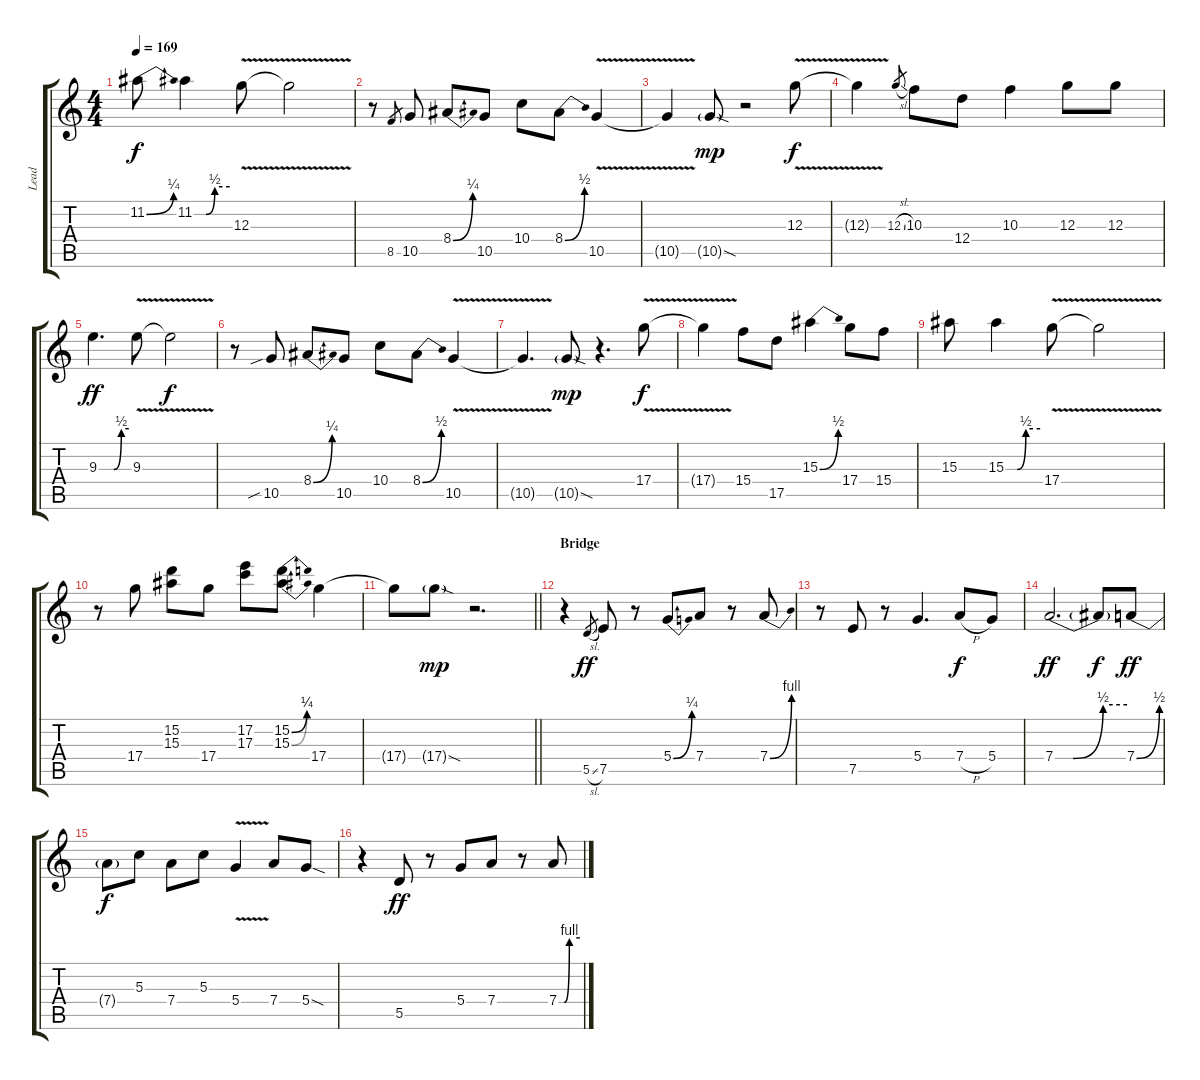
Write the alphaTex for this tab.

\track ("Lead" "Lead") {instrument distortionguitar}
\staff {score tabs}
\tuning (E4 B3 G3 D3 A2 E2) {hide}
\ts (4 4)
\tempo 169
\clef g2
\ks c
11.2{be (bend 0 0 60 1)}.8{dy f} 11.2{be (custom 0 0 20 0 35 2 60 2)}.4 12.3{v}.8 12.3{t}.2 |
r.8 8.5.8{gr} 10.5.8 8.4{be (bend 0 0 60 1)}.8 10.5.8 10.4.8 8.4{be (bend 0 0 60 2)}.8 10.5{v}.4 |
10.5{t}.4 10.5{sod g}.8{dy mp} r.2 12.3{v}.8{dy f} |
12.3{t}.4 12.3{sl}.8{gr} 10.3.8 12.4.8 10.3.4 12.3.8 12.3.8 |
9.3{be (custom 0 0 30 0 45 2 60 2)}.4{d dy ff} 9.3{v}.8 9.3{t}.2{dy f} |
r.8 10.5{sib}.8 8.4{be (bend 0 0 60 1)}.8 10.5.8 10.4.8 8.4{be (bend 0 0 60 2)}.8 10.5{v}.4 |
10.5{t}.4{d} 10.5{sod g}.8{dy mp} r.4{d} 17.4{v}.8{dy f} |
17.4{t}.4 15.4.8 17.5.8 15.3{be (bend 0 0 60 2)}.4 17.4.8 15.4.8 |
15.3.8 15.3{be (custom 0 0 20 0 35 2 60 2)}.4 17.4{v}.8 17.4{t}.2 |
r.8 17.4.8 (15.2 15.3).8 17.4.8 (17.2 17.3).8 (15.2{be (bend 0 0 60 1)} 15.3{be (bend 0 0 60 1)}).8 17.4.4 |
\barLineRight lightlight
17.4{t}.8 17.4{sod g}.8{dy mp} r.2{d} |
\section ("" "Bridge")
r.4 5.5{sl}.8{gr dy ff} 7.5.8 r.8 5.4{be (bend 0 0 60 1)}.8 7.4.8 r.8 7.4{be (bend 0 0 60 4)}.8 |
r.8 7.5.8 r.8 5.4.4{d} 7.4{h}.8{dy f} 5.4.8 |
7.4{be (custom 0 0 15 0 40 2 60 2)}.2{d dy ff} 7.4{t}.8{dy f} 7.4{be (bend 0 0 60 2)}.8{dy ff} |
7.4{t}.8{dy f} 5.3.8 7.4.8 5.3.8 5.4{v}.4 7.4.8 5.4{sod}.8 |
r.4 5.5.8{dy ff} r.8 5.4.8 7.4.8 r.8 7.4{be (custom 0 0 15 0 30 4 60 4)}.8
